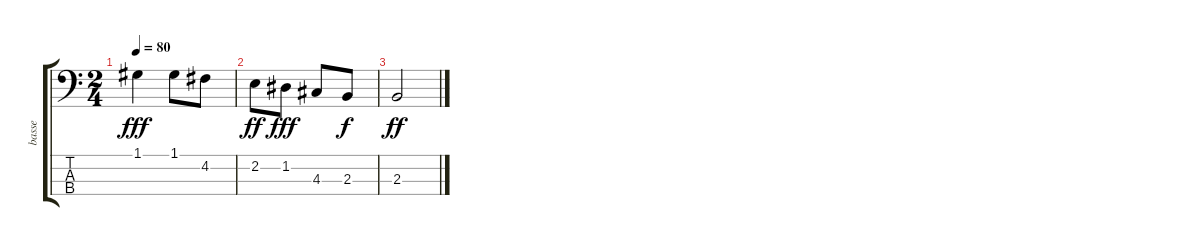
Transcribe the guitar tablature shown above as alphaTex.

\track ("basse" "basse") {instrument electricbassfinger}
\staff {score tabs}
\tuning (G2 D2 A1 E1) {hide}
\ts (2 4)
\tempo 80
\clef f4
\ks c
1.1.4{dy fff} 1.1.8 4.2.8 |
2.2.8{dy ff} 1.2.8{dy fff} 4.3.8 2.3.8{dy f} |
2.3.2{dy ff}
